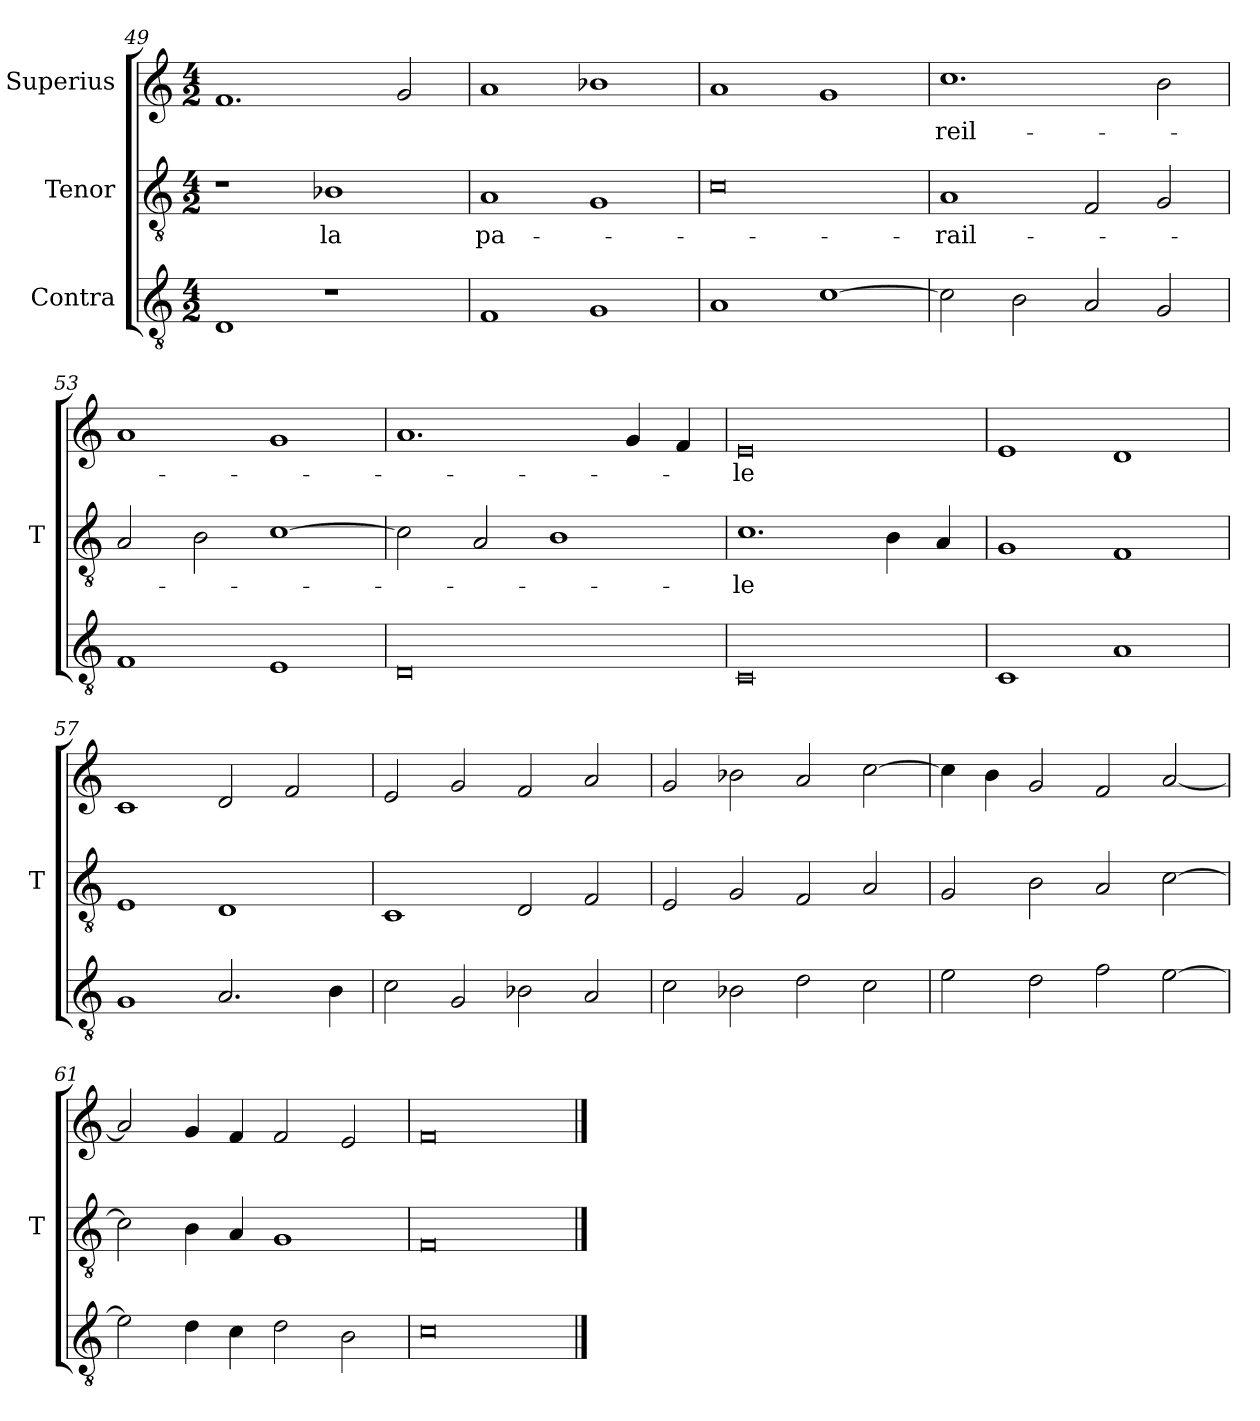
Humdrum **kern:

**kern	**kern	**text	**kern	**text
*part3	*part2	*part2	*part1	*part1
*staff3	*staff2	*staff2	*staff1	*staff1
*I"Contra	*I"Tenor	*	*I"Superius	*
*	*I'T	*	*	*
*clefGv2	*clefGv2	*	*clefG2	*
*M4/2	*M4/2	*	*M4/2	*
=49	=49	=49	=49	=49
1D	1r	.	1.f	.
1r	1B-X	-la	.	.
.	.	.	2g	.
=50	=50	=50	=50	=50
1F	1A	pa-	1a	.
1G	1G	.	1b-X	.
=51	=51	=51	=51	=51
1A	0c	.	1a	.
[1c	.	.	1g	.
=52	=52	=52	=52	=52
2c]	1A	-rail-	1.cc	-reil-
2B	.	.	.	.
2A	2F	.	.	.
2G	2G	.	2b	.
=53	=53	=53	=53	=53
1F	2A	.	1a	.
.	2B	.	.	.
1E	[1c	.	1g	.
=54	=54	=54	=54	=54
0D	2c]	.	1.a	.
.	2A	.	.	.
.	1B	.	.	.
.	.	.	4g	.
.	.	.	4f	.
=55	=55	=55	=55	=55
0C	1.c	-le	0e	-le
.	4B	.	.	.
.	4A	.	.	.
=56	=56	=56	=56	=56
1C	1G	.	1e	.
1A	1F	.	1d	.
=57	=57	=57	=57	=57
1G	1E	.	1c	.
2.A	1D	.	2d	.
.	.	.	2f	.
4B	.	.	.	.
=58	=58	=58	=58	=58
2c	1C	.	2e	.
2G	.	.	2g	.
2B-X	2D	.	2f	.
2A	2F	.	2a	.
=59	=59	=59	=59	=59
2c	2E	.	2g	.
2B-X	2G	.	2b-X	.
2d	2F	.	2a	.
2c	2A	.	[2cc	.
=60	=60	=60	=60	=60
2e	2G	.	4cc]	.
.	.	.	4b	.
2d	2B	.	2g	.
2f	2A	.	2f	.
[2e	[2c	.	[2a	.
=61	=61	=61	=61	=61
2e]	2c]	.	2a]	.
4d	4B	.	4g	.
4c	4A	.	4f	.
2d	1G	.	2f	.
2B	.	.	2e	.
=62	=62	=62	=62	=62
0c	0F	.	0f	.
==	==	==	==	==
*-	*-	*-	*-	*-
